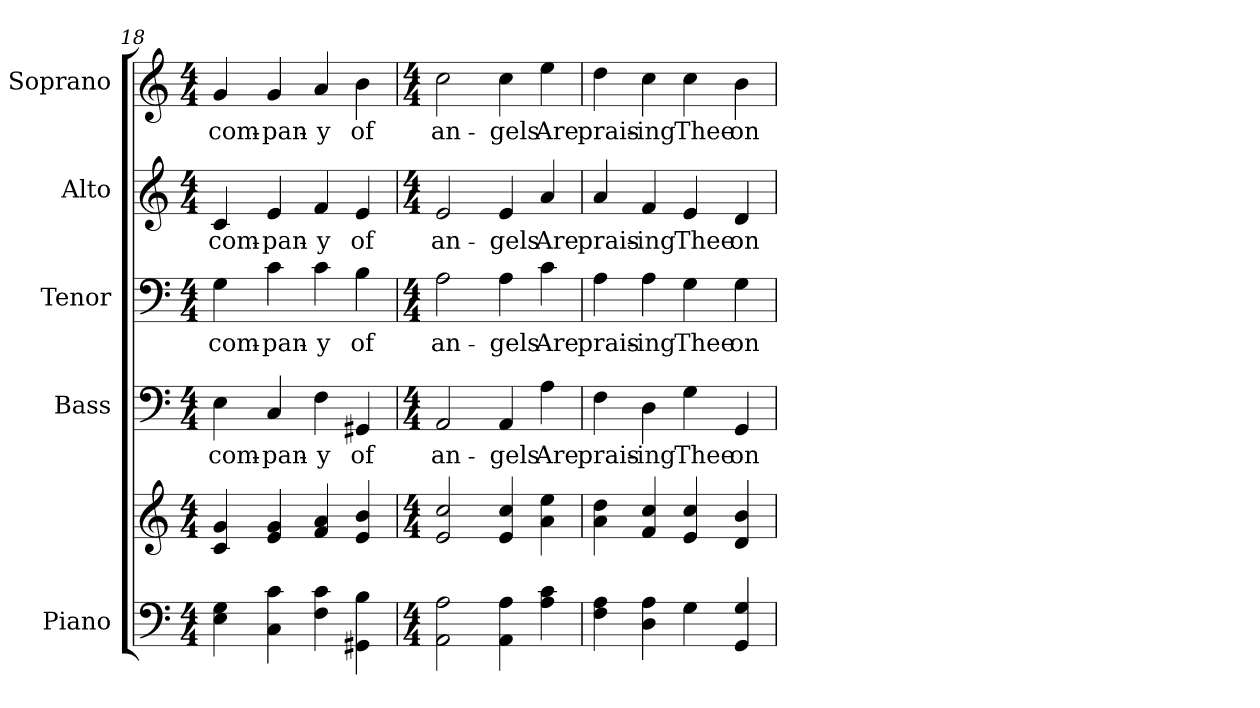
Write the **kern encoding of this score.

**kern	**kern	**kern	**text	**kern	**text	**kern	**text	**kern	**text
*part5	*part5	*part4	*part4	*part3	*part3	*part2	*part2	*part1	*part1
*staff6	*staff5	*staff4	*staff4	*staff3	*staff3	*staff2	*staff2	*staff1	*staff1
*I"Piano	*	*I"Bass	*	*I"Tenor	*	*I"Alto	*	*I"Soprano	*
*I'Pno.	*	*I'B.	*	*I'T.	*	*I'A.	*	*I'S.	*
*clefF4	*clefG2	*clefF4	*	*clefF4	*	*clefG2	*	*clefG2	*
*k[]	*k[]	*k[]	*	*k[]	*	*k[]	*	*k[]	*
*C:	*C:	*C:	*	*C:	*	*C:	*	*C:	*
*M4/4	*M4/4	*M4/4	*	*M4/4	*	*M4/4	*	*M4/4	*
=18	=18	=18	=18	=18	=18	=18	=18	=18	=18
!	!	!	!LO:LY:b:color=#000000	!	!	!	!	!	!
!	!	!	!	!	!LO:LY:b:color=#000000	!	!	!	!
!	!	!	!	!	!	!	!LO:LY:b:color=#000000	!	!
!	!	!	!	!	!	!	!	!	!LO:LY:b:color=#000000
4Ei\ 4Gi	4ci/ 4gi	4Ei\	com-	4Gi\	com-	4ci/	com-	4gi/	com-
!	!	!	!LO:LY:b:color=#000000	!	!	!	!	!	!
!	!	!	!	!	!LO:LY:b:color=#000000	!	!	!	!
!	!	!	!	!	!	!	!LO:LY:b:color=#000000	!	!
!	!	!	!	!	!	!	!	!	!LO:LY:b:color=#000000
4Ci\ 4ci	4ei/ 4gi	4Ci/	-pan-	4ci\	-pan-	4ei/	-pan-	4gi/	-pan-
!	!	!	!LO:LY:b:color=#000000	!	!	!	!	!	!
!	!	!	!	!	!LO:LY:b:color=#000000	!	!	!	!
!	!	!	!	!	!	!	!LO:LY:b:color=#000000	!	!
!	!	!	!	!	!	!	!	!	!LO:LY:b:color=#000000
4Fi\ 4ci	4fi/ 4ai	4Fi\	-y	4ci\	-y	4fi/	-y	4ai/	-y
!	!	!	!LO:LY:b:color=#000000	!	!	!	!	!	!
!	!	!	!	!	!LO:LY:b:color=#000000	!	!	!	!
!	!	!	!	!	!	!	!LO:LY:b:color=#000000	!	!
!	!	!	!	!	!	!	!	!	!LO:LY:b:color=#000000
4GG#Xi\ 4Bi	4ei/ 4bi	4GG#Xi/	of	4Bi\	of	4ei/	of	4bi\	of
=19	=19	=19	=19	=19	=19	=19	=19	=19	=19
*M4/4	*M4/4	*M4/4	*	*M4/4	*	*M4/4	*	*M4/4	*
!	!	!	!LO:LY:b:color=#000000	!	!	!	!	!	!
!	!	!	!	!	!LO:LY:b:color=#000000	!	!	!	!
!	!	!	!	!	!	!	!LO:LY:b:color=#000000	!	!
!	!	!	!	!	!	!	!	!	!LO:LY:b:color=#000000
2AAi\ 2Ai	2ei/ 2cci	2AAi/	an-	2Ai\	an-	2ei/	an-	2cci\	an-
!	!	!	!LO:LY:b:color=#000000	!	!	!	!	!	!
!	!	!	!	!	!LO:LY:b:color=#000000	!	!	!	!
!	!	!	!	!	!	!	!LO:LY:b:color=#000000	!	!
!	!	!	!	!	!	!	!	!	!LO:LY:b:color=#000000
4AAi\ 4Ai	4ei/ 4cci	4AAi/	-gels	4Ai\	-gels	4ei/	-gels	4cci\	-gels
!	!	!	!LO:LY:b:color=#000000	!	!	!	!	!	!
!	!	!	!	!	!LO:LY:b:color=#000000	!	!	!	!
!	!	!	!	!	!	!	!LO:LY:b:color=#000000	!	!
!	!	!	!	!	!	!	!	!	!LO:LY:b:color=#000000
4Ai\ 4ci	4ai\ 4eei	4Ai\	Are	4ci\	Are	4ai/	Are	4eei\	Are
!!LO:PB:g=z
=20	=20	=20	=20	=20	=20	=20	=20	=20	=20
!	!	!	!LO:LY:b:color=#000000	!	!	!	!	!	!
!	!	!	!	!	!LO:LY:b:color=#000000	!	!	!	!
!	!	!	!	!	!	!	!LO:LY:b:color=#000000	!	!
!	!	!	!	!	!	!	!	!	!LO:LY:b:color=#000000
4Fi\ 4Ai	4ai\ 4ddi	4Fi\	prais-	4Ai\	prais-	4ai/	prais-	4ddi\	prais-
!	!	!	!LO:LY:b:color=#000000	!	!	!	!	!	!
!	!	!	!	!	!LO:LY:b:color=#000000	!	!	!	!
!	!	!	!	!	!	!	!LO:LY:b:color=#000000	!	!
!	!	!	!	!	!	!	!	!	!LO:LY:b:color=#000000
4Di\ 4Ai	4fi/ 4cci	4Di\	-ing	4Ai\	-ing	4fi/	-ing	4cci\	-ing
!	!	!	!LO:LY:b:color=#000000	!	!	!	!	!	!
!	!	!	!	!	!LO:LY:b:color=#000000	!	!	!	!
!	!	!	!	!	!	!	!LO:LY:b:color=#000000	!	!
!	!	!	!	!	!	!	!	!	!LO:LY:b:color=#000000
4Gi\	4ei/ 4cci	4Gi\	Thee	4Gi\	Thee	4ei/	Thee	4cci\	Thee
!	!	!	!LO:LY:b:color=#000000	!	!	!	!	!	!
!	!	!	!	!	!LO:LY:b:color=#000000	!	!	!	!
!	!	!	!	!	!	!	!LO:LY:b:color=#000000	!	!
!	!	!	!	!	!	!	!	!	!LO:LY:b:color=#000000
4GGi/ 4Gi	4di/ 4bi	4GGi/	on	4Gi\	on	4di/	on	4bi\	on
=	=	=	=	=	=	=	=	=	=
*-	*-	*-	*-	*-	*-	*-	*-	*-	*-
